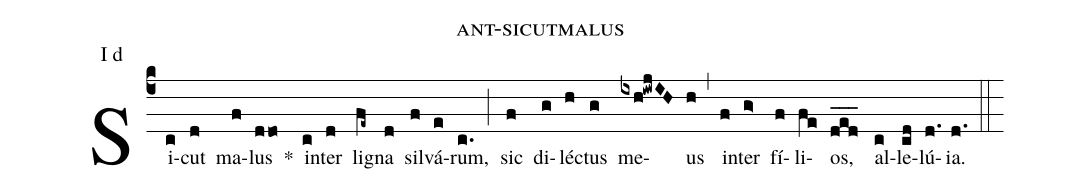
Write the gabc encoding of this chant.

name: ant-sicutmalus ;
annotation: I d;
%%
(c4) Si(c)cut(d) ma(f)lus(ddo) *() in(c)ter(d) li(fe~)gna(d) sil(f)vá(e)rum,(c.) (;)
sic(f) di(g)léc(h)tus(g) me(ixh!iwjIH)us(h) (,) in(f)ter(g>) fí(f)li(fe)os,(d_e_d_) al(c)le(cd)lú(d.)ia.(d.) (::)
